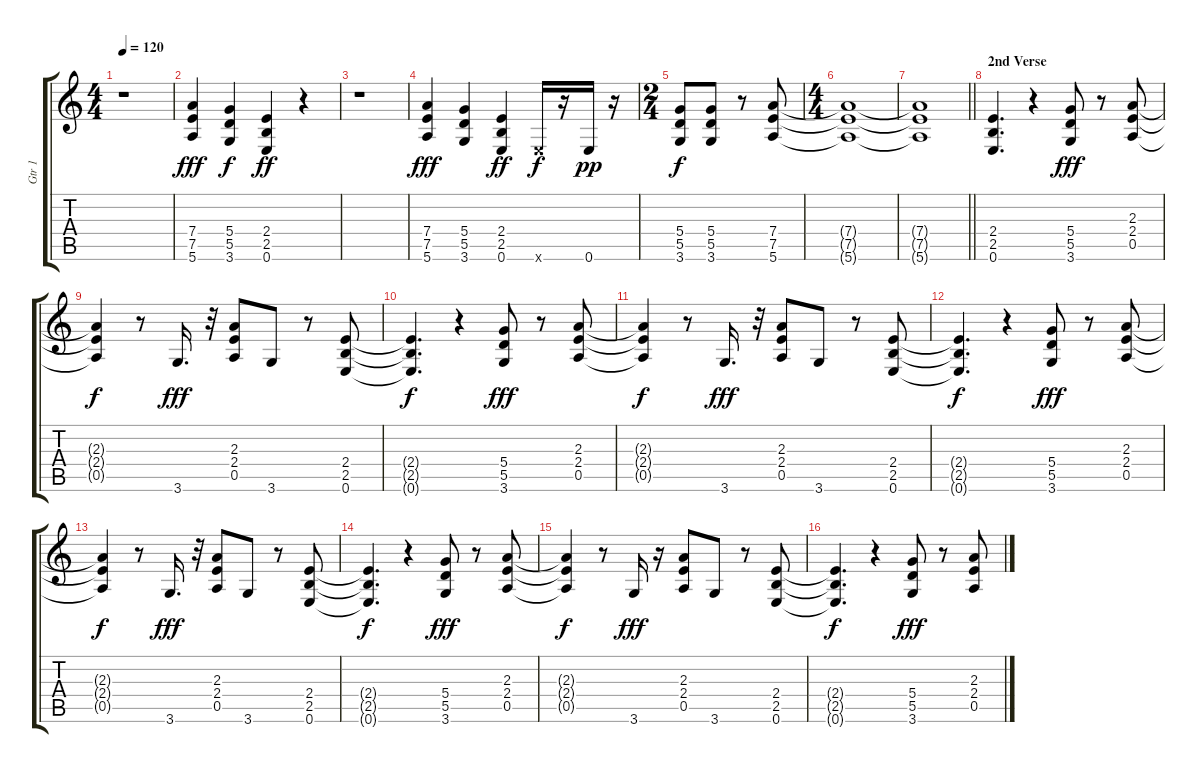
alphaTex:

\track ("Gtr 1" "Gtr 1") {instrument distortionguitar}
\staff {score tabs}
\tuning (E4 B3 G3 D3 A2 E2) {hide}
\ts (4 4)
\tempo 120
\clef g2
\ks c
r.1{dy f} |
(7.4 7.5 5.6).4{dy fff} (5.4 5.5 3.6).4{dy f} (2.4 2.5 0.6).4{dy ff} r.4 |
r.1 |
(7.4 7.5 5.6).4{dy fff} (5.4 5.5 3.6).4 (2.4 2.5 0.6).4{dy ff} 0.6{x}.16{dy f} r.16 0.6.16{dy pp} r.16 |
\ts (2 4)
(5.4 5.5 3.6).8{dy f} (5.4 5.5 3.6).8 r.8 (7.4 7.5 5.6).8 |
\ts (4 4)
(7.4{t} 7.5{t} 5.6{t}).1 |
\barLineRight lightlight
(7.4{t} 7.5{t} 5.6{t}).1 |
\section ("" "2nd Verse")
(2.4 2.5 0.6).4{d} r.4 (5.4 5.5 3.6).8{dy fff} r.8 (2.3 2.4 0.5).8 |
(2.3{t} 2.4{t} 0.5{t}).4{dy f} r.8 3.6.16{d dy fff} r.32 (2.3 2.4 0.5).8 3.6.8 r.8 (2.4 2.5 0.6).8 |
(2.4{t} 2.5{t} 0.6{t}).4{d dy f} r.4 (5.4 5.5 3.6).8{dy fff} r.8 (2.3 2.4 0.5).8 |
(2.3{t} 2.4{t} 0.5{t}).4{dy f} r.8 3.6.16{d dy fff} r.32 (2.3 2.4 0.5).8 3.6.8 r.8 (2.4 2.5 0.6).8 |
(2.4{t} 2.5{t} 0.6{t}).4{d dy f} r.4 (5.4 5.5 3.6).8{dy fff} r.8 (2.3 2.4 0.5).8 |
(2.3{t} 2.4{t} 0.5{t}).4{dy f} r.8 3.6.16{d dy fff} r.32 (2.3 2.4 0.5).8 3.6.8 r.8 (2.4 2.5 0.6).8 |
(2.4{t} 2.5{t} 0.6{t}).4{d dy f} r.4 (5.4 5.5 3.6).8{dy fff} r.8 (2.3 2.4 0.5).8 |
(2.3{t} 2.4{t} 0.5{t}).4{dy f} r.8 3.6.16{dy fff} r.16 (2.3 2.4 0.5).8 3.6.8 r.8 (2.4 2.5 0.6).8 |
(2.4{t} 2.5{t} 0.6{t}).4{d dy f} r.4 (5.4 5.5 3.6).8{dy fff} r.8 (2.3 2.4 0.5).8
